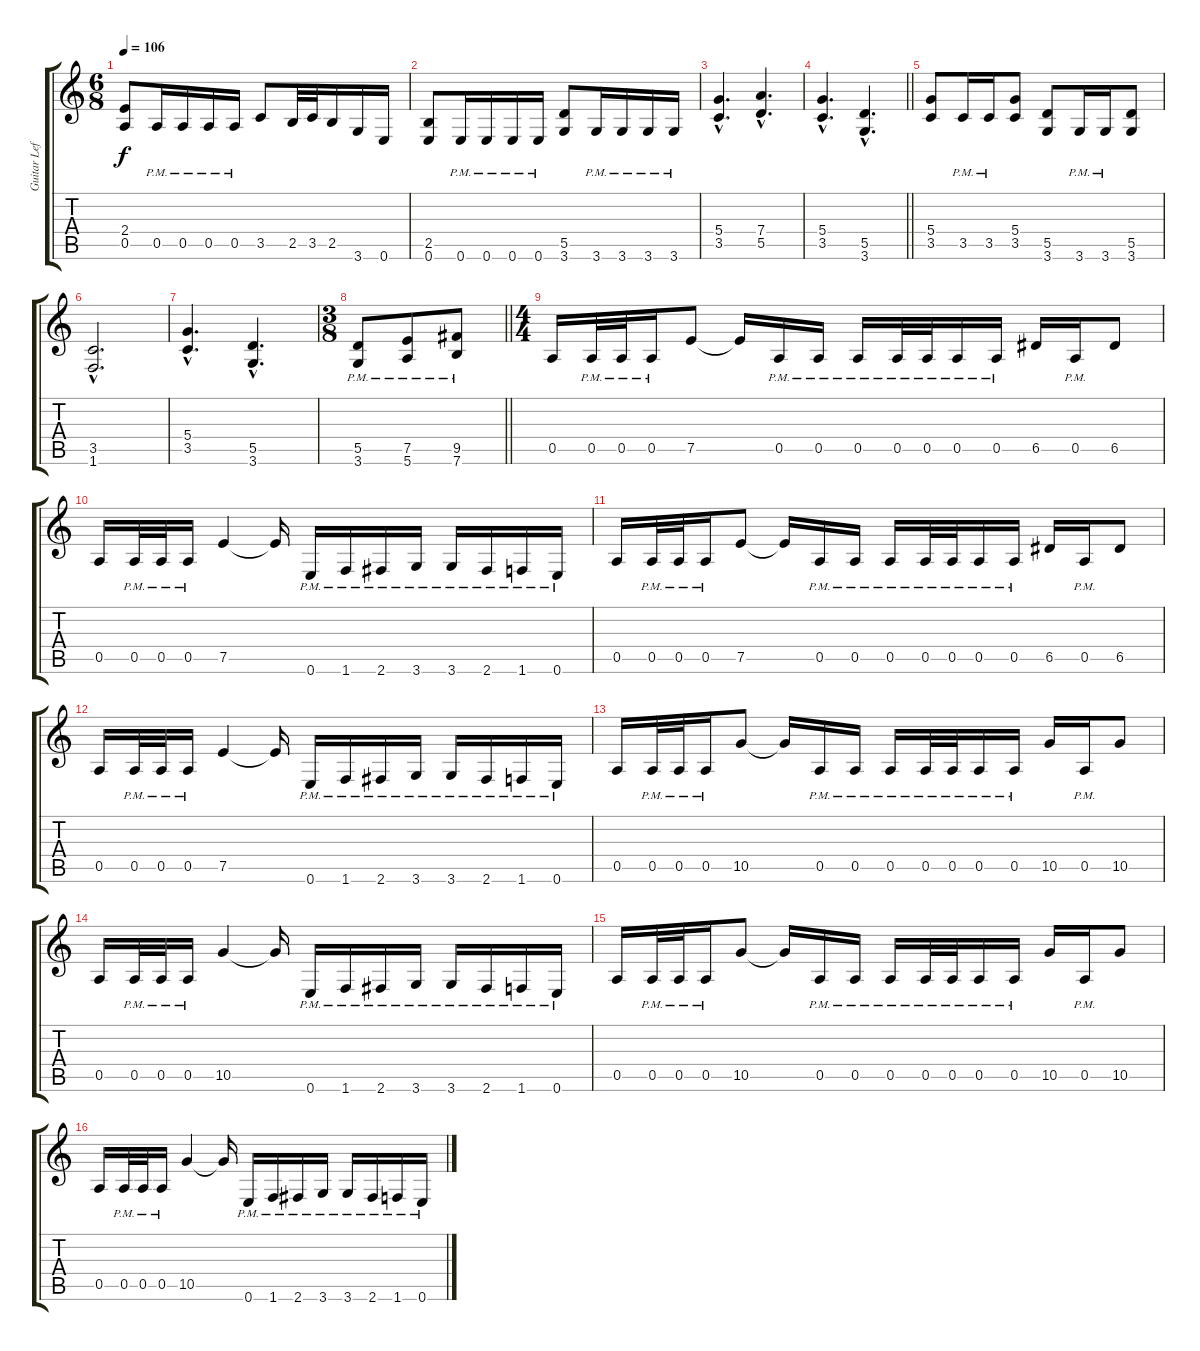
\track ("Guitar Left" "Guitar Lef") {instrument distortionguitar}
\staff {score tabs}
\tuning (E4 B3 G3 D3 A2 E2) {hide}
\ts (6 8)
\section ("" "")
\tempo 106
\clef g2
\ks aminor
(2.4 0.5).8{dy f} 0.5{pm}.16 0.5{pm}.16 0.5{pm}.16 0.5{pm}.16 3.5.8 2.5.32 3.5.32 2.5.16 3.6.16 0.6.16 |
(2.5 0.6).8 0.6{pm}.16 0.6{pm}.16 0.6{pm}.16 0.6{pm}.16 (5.5 3.6).8 3.6{pm}.16 3.6{pm}.16 3.6{pm}.16 3.6{pm}.16 |
(5.4{hac} 3.5{hac}).4{d} (7.4{hac} 5.5{hac}).4{d} |
\barLineRight lightlight
(5.4{hac} 3.5{hac}).4{d} (5.5{hac} 3.6{hac}).4{d} |
\section ("" "")
(5.4 3.5).8 3.5{pm}.16 3.5{pm}.16 (5.4 3.5).8 (5.5 3.6).8 3.6{pm}.16 3.6{pm}.16 (5.5 3.6).8 |
(3.5{hac} 1.6{hac}).2{d} |
(5.4{hac} 3.5{hac}).4{d} (5.5{hac} 3.6{hac}).4{d} |
\ts (3 8)
\barLineRight lightlight
(5.5{pm} 3.6{pm}).8 (7.5{pm} 5.6{pm}).8 (9.5{pm} 7.6{pm}).8 |
\ts (4 4)
\section ("" "")
0.5.16 0.5{pm}.32 0.5{pm}.32 0.5{pm}.16 7.5.8 7.5{t}.16 0.5{pm}.16 0.5{pm}.16 0.5{pm}.16 0.5{pm}.32 0.5{pm}.32 0.5{pm}.16 0.5{pm}.16 6.5.16 0.5{pm}.16 6.5.8 |
0.5.16 0.5{pm}.32 0.5{pm}.32 0.5{pm}.16 7.5.4 7.5{t}.16 0.6{pm}.16 1.6{pm}.16 2.6{pm}.16 3.6{pm}.16 3.6{pm}.16 2.6{pm}.16 1.6{pm}.16 0.6{pm}.16 |
0.5.16 0.5{pm}.32 0.5{pm}.32 0.5{pm}.16 7.5.8 7.5{t}.16 0.5{pm}.16 0.5{pm}.16 0.5{pm}.16 0.5{pm}.32 0.5{pm}.32 0.5{pm}.16 0.5{pm}.16 6.5.16 0.5{pm}.16 6.5.8 |
0.5.16 0.5{pm}.32 0.5{pm}.32 0.5{pm}.16 7.5.4 7.5{t}.16 0.6{pm}.16 1.6{pm}.16 2.6{pm}.16 3.6{pm}.16 3.6{pm}.16 2.6{pm}.16 1.6{pm}.16 0.6{pm}.16 |
0.5.16 0.5{pm}.32 0.5{pm}.32 0.5{pm}.16 10.5.8 10.5{t}.16 0.5{pm}.16 0.5{pm}.16 0.5{pm}.16 0.5{pm}.32 0.5{pm}.32 0.5{pm}.16 0.5{pm}.16 10.5.16 0.5{pm}.16 10.5.8 |
0.5.16 0.5{pm}.32 0.5{pm}.32 0.5{pm}.16 10.5.4 10.5{t}.16 0.6{pm}.16 1.6{pm}.16 2.6{pm}.16 3.6{pm}.16 3.6{pm}.16 2.6{pm}.16 1.6{pm}.16 0.6{pm}.16 |
0.5.16 0.5{pm}.32 0.5{pm}.32 0.5{pm}.16 10.5.8 10.5{t}.16 0.5{pm}.16 0.5{pm}.16 0.5{pm}.16 0.5{pm}.32 0.5{pm}.32 0.5{pm}.16 0.5{pm}.16 10.5.16 0.5{pm}.16 10.5.8 |
0.5.16 0.5{pm}.32 0.5{pm}.32 0.5{pm}.16 10.5.4 10.5{t}.16 0.6{pm}.16 1.6{pm}.16 2.6{pm}.16 3.6{pm}.16 3.6{pm}.16 2.6{pm}.16 1.6{pm}.16 0.6{pm}.16
